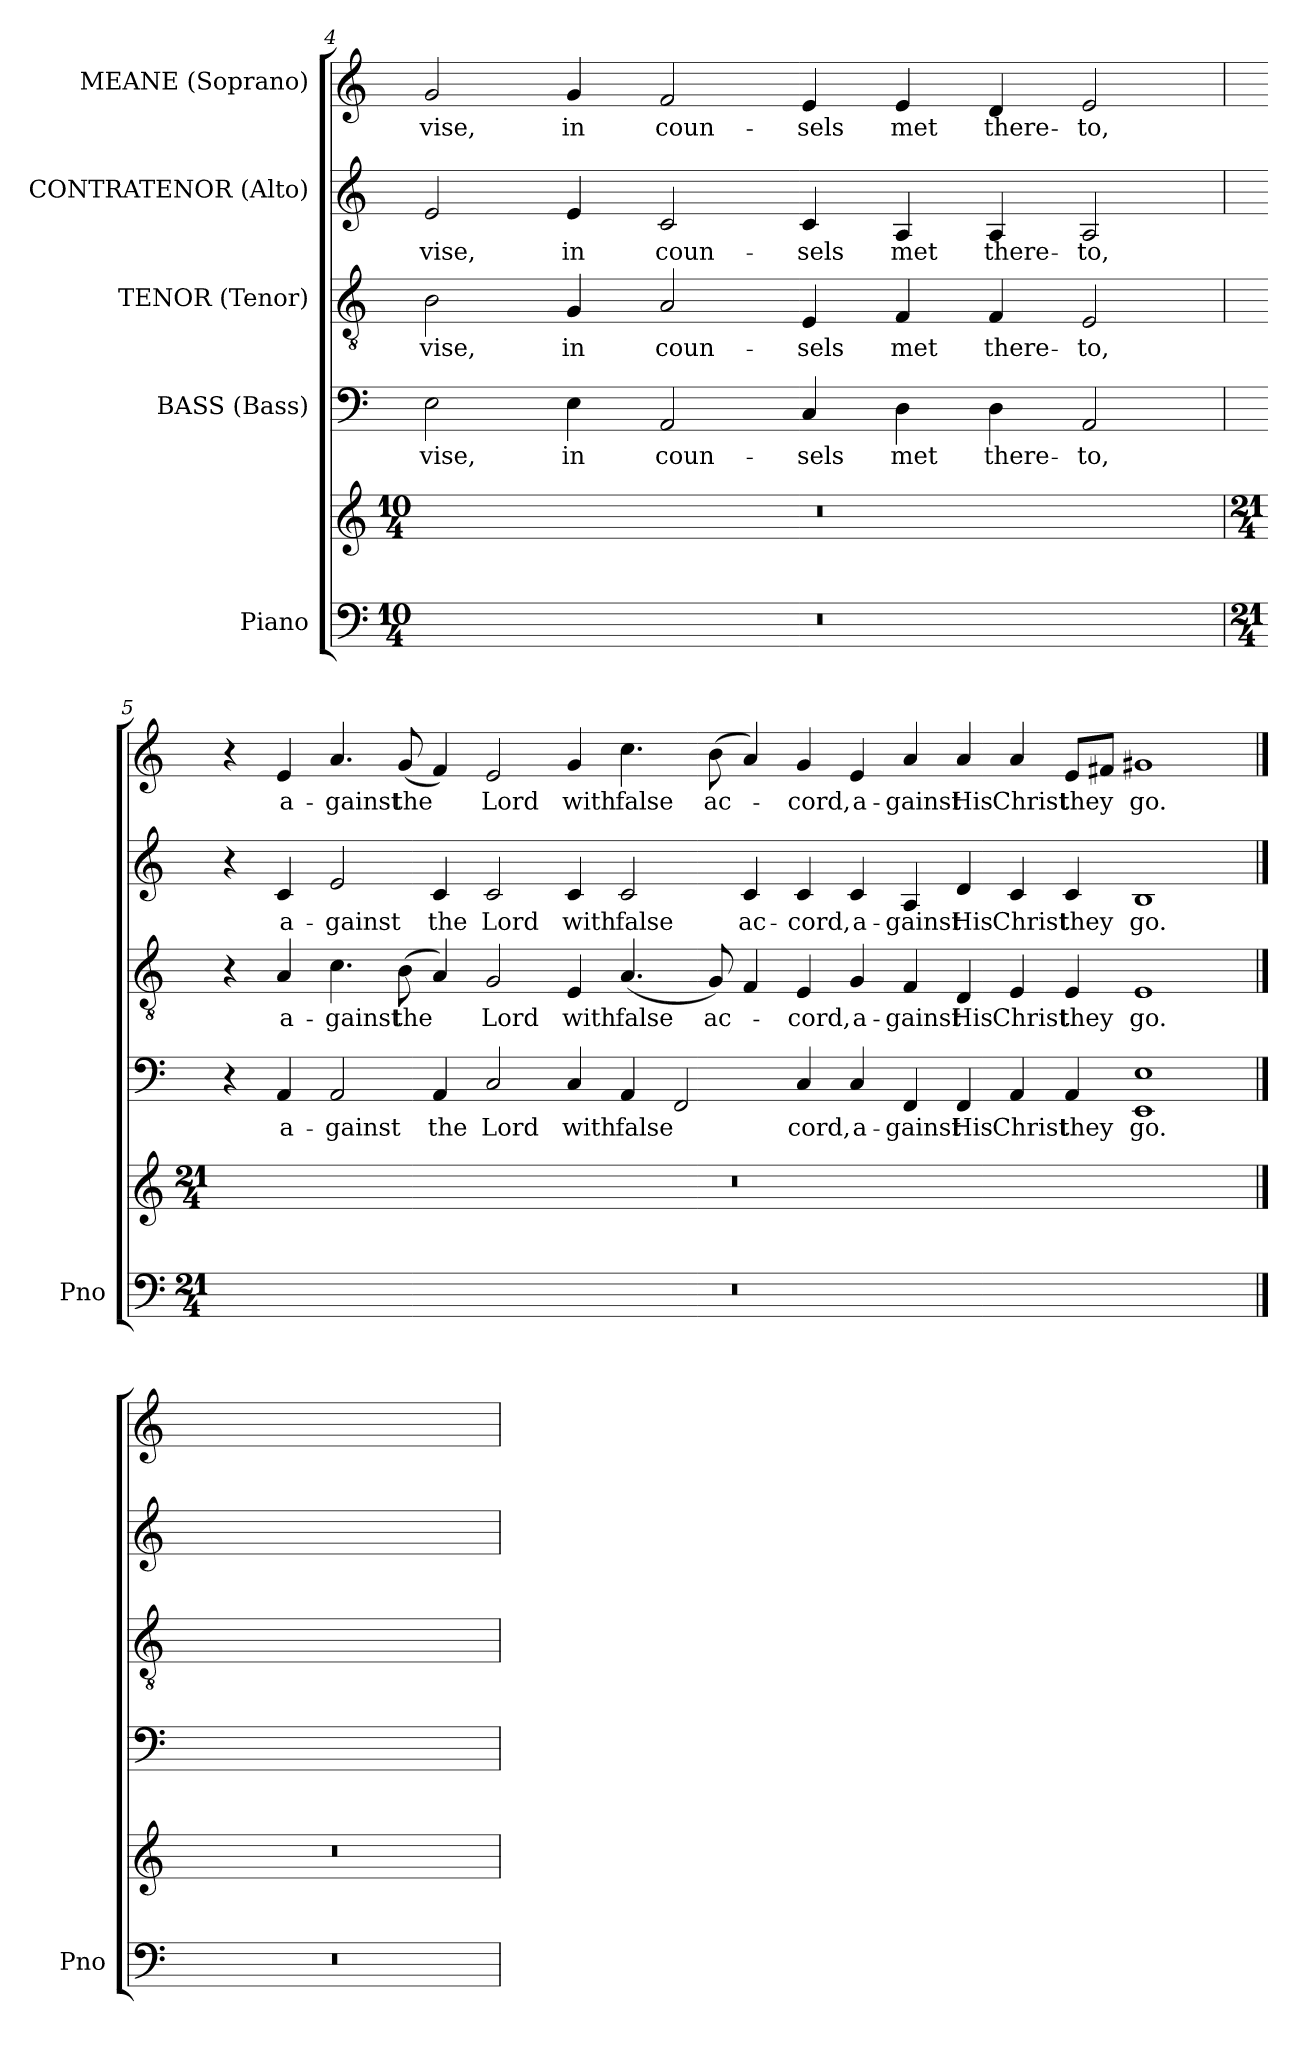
**kern	**kern	**kern	**text	**kern	**text	**kern	**text	**kern	**text
*part5	*part5	*part4	*part4	*part3	*part3	*part2	*part2	*part1	*part1
*staff6	*staff5	*staff4	*staff4	*staff3	*staff3	*staff2	*staff2	*staff1	*staff1
*I"Piano	*	*I"BASS (Bass)	*	*I"TENOR (Tenor)	*	*I"CONTRATENOR (Alto)	*	*I"MEANE (Soprano)	*
*I'Pno	*	*	*	*	*	*	*	*	*
!!LO:LB:g=z
*clefF4	*clefG2	*clefF4	*	*clefGv2	*	*clefG2	*	*clefG2	*
*k[]	*k[]	*k[]	*	*k[]	*	*k[]	*	*k[]	*
*C:	*C:	*C:	*	*C:	*	*C:	*	*C:	*
*M10/4	*M10/4	*	*	*	*	*	*	*	*
=4	=4	=4	=4	=4	=4	=4	=4	=4	=4
2%5r	2%5r	2E\	-­vise,	2B\	-­vise,	2e/	-­vise,	2g/	-­vise,
.	.	4E\	in	4G/	in	4e/	in	4g/	in
.	.	2AA/	coun-	2A/	coun-	2c/	coun-	2f/	coun-
.	.	4C/	-sels	4E/	-sels	4c/	-sels	4e/	-sels
.	.	4D\	met	4F/	met	4A/	met	4e/	met
.	.	4D\	there-	4F/	there-	4A/	there-	4d/	there-
.	.	2AA/	-to,	2E/	-to,	2A/	-to,	2e/	-to,
=5!	=5!	=5!	=5!	=5!	=5!	=5!	=5!	=5!	=5!
*M21/4	*M21/4	*	*	*	*	*	*	*	*
4%21r	4%21r	4r	.	4r	.	4r	.	4r	.
.	.	4AA/	a-	4A/	a-	4c/	a-	4e/	a-
.	.	2AA/	-gainst	4.c\	-gainst	2e/	-gainst	4.a/	-gainst
.	.	.	.	(8B\	the	.	.	(8g/	the
.	.	4AA/	the	4A/)	.	4c/	the	4f/)	.
.	.	2C/	Lord	2G/	Lord	2c/	Lord	2e/	Lord
.	.	4C/	with	4E/	with	4c/	with	4g/	with
.	.	4AA/	false	(4.A/	false	2c/	false	4.cc\	false
.	.	2FF/	.	.	.	.	.	.	.
.	.	.	.	8G/)	ac-	.	.	(8b\	ac-
.	.	.	.	4F/	.	4c/	ac-	4a/)	.
.	.	4C/	cord,	4E/	-cord,	4c/	-cord,	4g/	-cord,
.	.	4C/	a-	4G/	a-	4c/	a-	4e/	a-
.	.	4FF/	-gainst	4F/	-gainst	4A/	-gainst	4a/	-gainst
.	.	4FF/	His	4D/	His	4d/	His	4a/	His
.	.	4AA/	Christ	4E/	Christ	4c/	Christ	4a/	Christ
.	.	4AA/	they	4E/	they	4c/	they	8e/L	they
.	.	.	.	.	.	.	.	8f#X/J	.
.	.	1EE 1E	go.	1E	go.	1B	go.	1g#X	go.
!!LO:PB:g=z
==6	==6	==6	==6	==6	==6	==6	==6	==6	==6
4%21r	4%21r	4%21r	.	4%21r	.	4%21r	.	4%21r	.
=	=	=	=	=	=	=	=	=	=
*-	*-	*-	*-	*-	*-	*-	*-	*-	*-
